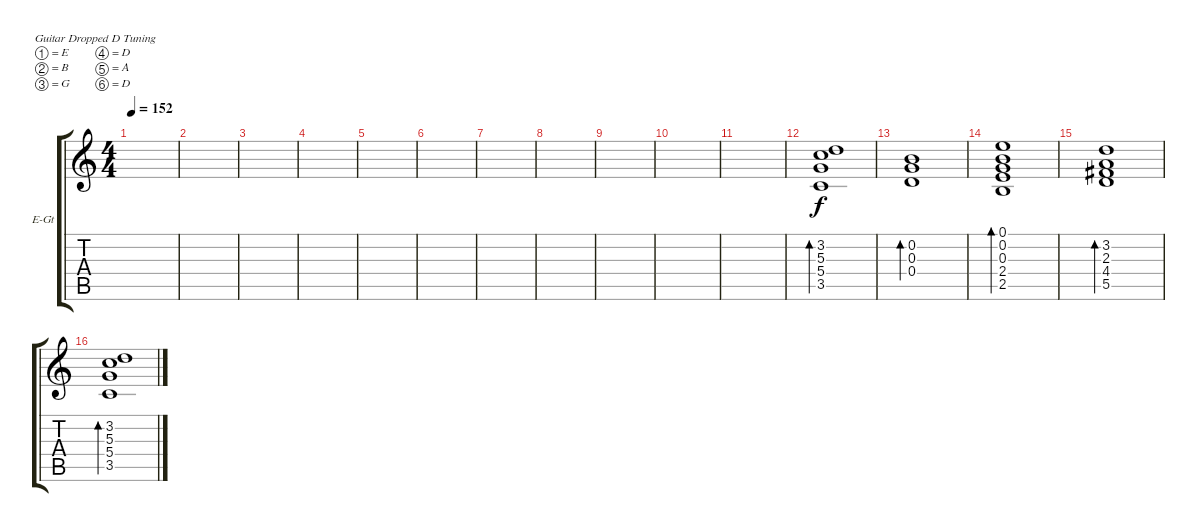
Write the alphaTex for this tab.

\defaultSystemsLayout 4
\bracketExtendMode groupsimilarinstruments
\firstSystemTrackNameOrientation horizontal
\otherSystemsTrackNameOrientation horizontal
\track ("электруха" "E-Gt") {instrument electricguitarclean}
\staff {score tabs}
\tuning (E4 B3 G3 D3 A2 D2)
\ts (4 4)
\tempo 152
\clef g2
\scale
0.333333
\ks c
|
\scale
0.333333 |
\scale
0.333333 |
\scale
0.333333 |
|
\scale
0.333333 |
\scale
0.333333 |
\scale
0.333333 |
\scale
0.333333 |
\scale
0.333333 |
\scale
0.333333 |
\scale
0.333333 (3.2 5.3 5.4 3.5).1{bd 116} |
\scale
0.333333 (0.2 0.3 0.4).1{bd 116} |
\scale
0.333333 (0.1 0.2 0.3 2.4 2.5).1{bd 116} |
\scale
0.333333 (3.2 2.3 4.4 5.5).1{bd 116} |
\scale
0.333333 (3.2 5.3 5.4 3.5).1{bd 116}
